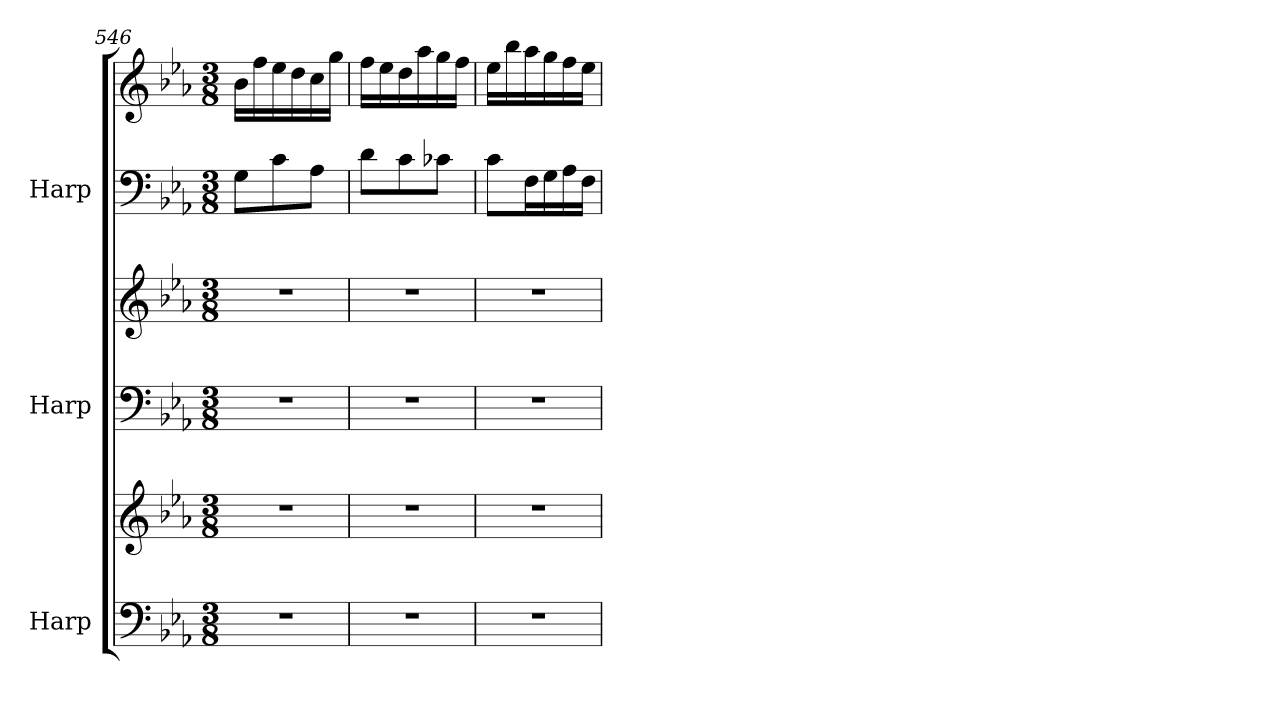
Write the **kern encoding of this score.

**kern	**kern	**kern	**kern	**kern	**kern
*part3	*part3	*part2	*part2	*part1	*part1
*staff6	*staff5	*staff4	*staff3	*staff2	*staff1
*I"Harp	*	*I"Harp	*	*I"Harp	*
*I'Hp	*	*I'Hp	*	*I'Hp	*
*clefF4	*clefG2	*clefF4	*clefG2	*clefF4	*clefG2
*k[b-e-a-]	*k[b-e-a-]	*k[b-e-a-]	*k[b-e-a-]	*k[b-e-a-]	*k[b-e-a-]
*M3/8	*M3/8	*M3/8	*M3/8	*M3/8	*M3/8
=546	=546	=546	=546	=546	=546
4.r	4.r	4.r	4.r	8G\L	16b-\LL
.	.	.	.	.	16ff\
.	.	.	.	8c\	16ee-\
.	.	.	.	.	16dd\
.	.	.	.	8A-\J	16cc\
.	.	.	.	.	16gg\JJ
=547	=547	=547	=547	=547	=547
4.r	4.r	4.r	4.r	8d\L	16ff\LL
.	.	.	.	.	16ee-\
.	.	.	.	8c\	16dd\
.	.	.	.	.	16aa-\
.	.	.	.	8c-X\J	16gg\
.	.	.	.	.	16ff\JJ
=548	=548	=548	=548	=548	=548
4.r	4.r	4.r	4.r	8c\L	16ee-\LL
.	.	.	.	.	16bb-\
.	.	.	.	16F\L	16aa-\
.	.	.	.	16G\	16gg\
.	.	.	.	16A-\	16ff\
.	.	.	.	16F\JJ	16ee-\JJ
=	=	=	=	=	=
*-	*-	*-	*-	*-	*-
